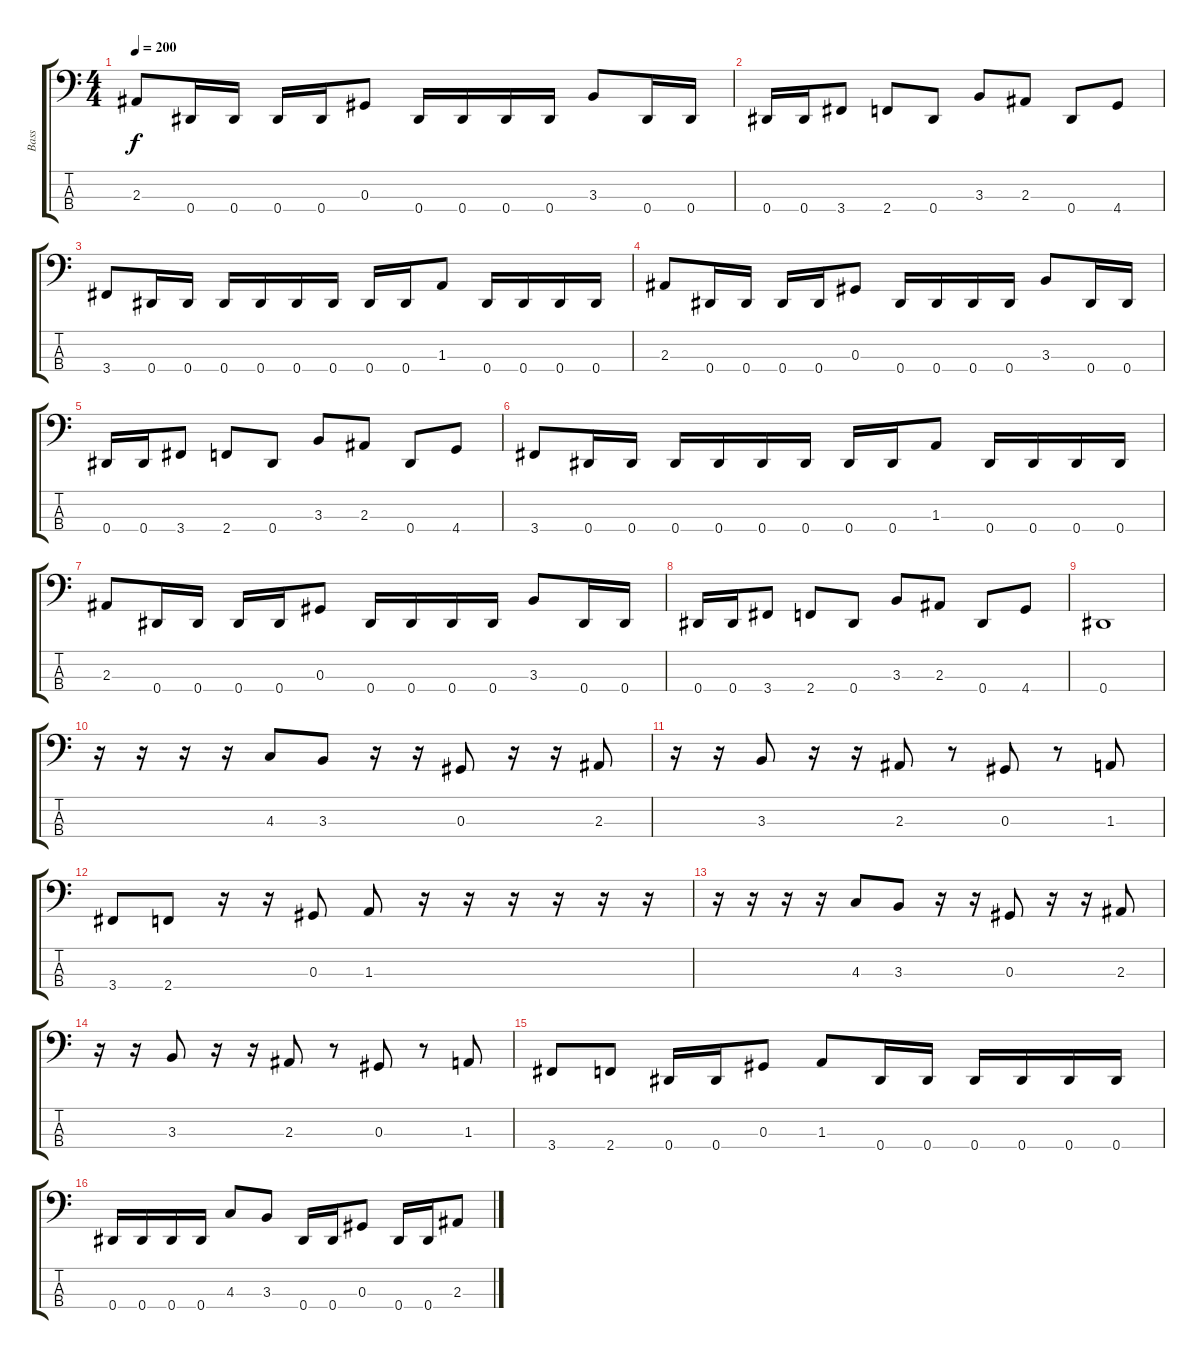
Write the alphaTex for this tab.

\track ("Bass" "Bass") {instrument electricbasspick}
\staff {score tabs}
\tuning (Gb2 Db2 Ab1 Eb1) {hide}
\ts (4 4)
\tempo 200
\clef f4
\ks c
2.3.8{dy f} 0.4.16 0.4.16 0.4.16 0.4.16 0.3.8 0.4.16 0.4.16 0.4.16 0.4.16 3.3.8 0.4.16 0.4.16 |
0.4.16 0.4.16 3.4.8 2.4.8 0.4.8 3.3.8 2.3.8 0.4.8 4.4.8 |
3.4.8 0.4.16 0.4.16 0.4.16 0.4.16 0.4.16 0.4.16 0.4.16 0.4.16 1.3.8 0.4.16 0.4.16 0.4.16 0.4.16 |
2.3.8 0.4.16 0.4.16 0.4.16 0.4.16 0.3.8 0.4.16 0.4.16 0.4.16 0.4.16 3.3.8 0.4.16 0.4.16 |
0.4.16 0.4.16 3.4.8 2.4.8 0.4.8 3.3.8 2.3.8 0.4.8 4.4.8 |
3.4.8 0.4.16 0.4.16 0.4.16 0.4.16 0.4.16 0.4.16 0.4.16 0.4.16 1.3.8 0.4.16 0.4.16 0.4.16 0.4.16 |
2.3.8 0.4.16 0.4.16 0.4.16 0.4.16 0.3.8 0.4.16 0.4.16 0.4.16 0.4.16 3.3.8 0.4.16 0.4.16 |
0.4.16 0.4.16 3.4.8 2.4.8 0.4.8 3.3.8 2.3.8 0.4.8 4.4.8 |
0.4.1 |
r.16 r.16 r.16 r.16 4.3.8 3.3.8 r.16 r.16 0.3.8 r.16 r.16 2.3.8 |
r.16 r.16 3.3.8 r.16 r.16 2.3.8 r.8 0.3.8 r.8 1.3.8 |
3.4.8 2.4.8 r.16 r.16 0.3.8 1.3.8 r.16 r.16 r.16 r.16 r.16 r.16 |
r.16 r.16 r.16 r.16 4.3.8 3.3.8 r.16 r.16 0.3.8 r.16 r.16 2.3.8 |
r.16 r.16 3.3.8 r.16 r.16 2.3.8 r.8 0.3.8 r.8 1.3.8 |
3.4.8 2.4.8 0.4.16 0.4.16 0.3.8 1.3.8 0.4.16 0.4.16 0.4.16 0.4.16 0.4.16 0.4.16 |
0.4.16 0.4.16 0.4.16 0.4.16 4.3.8 3.3.8 0.4.16 0.4.16 0.3.8 0.4.16 0.4.16 2.3.8
